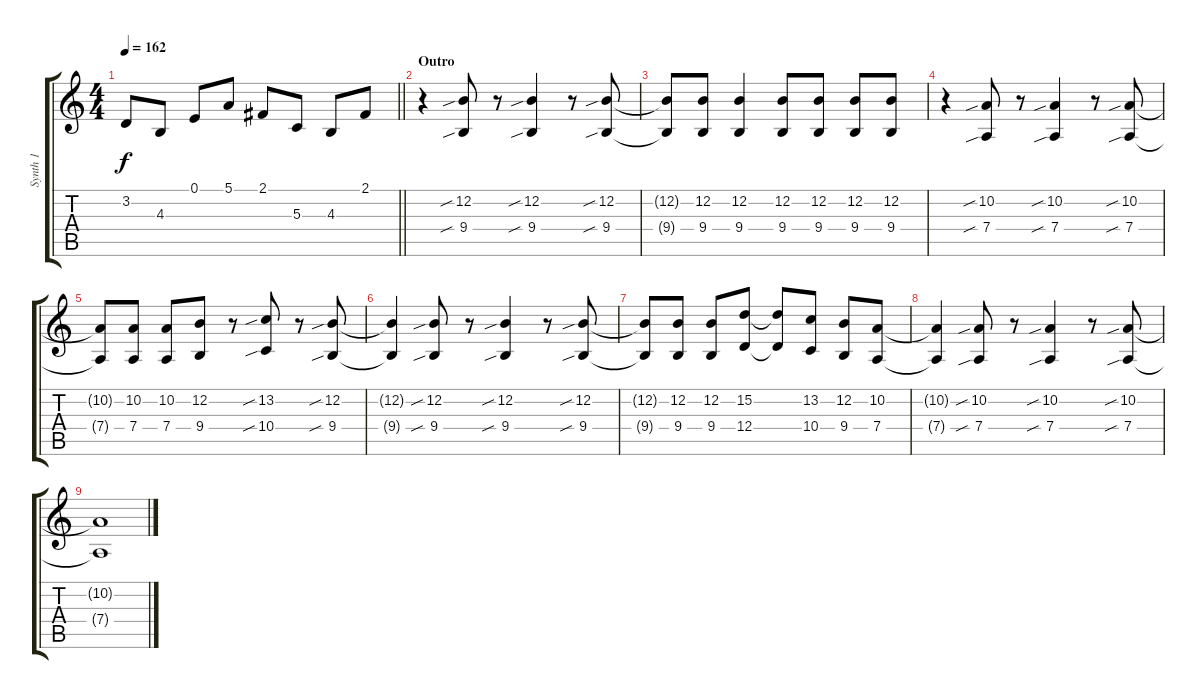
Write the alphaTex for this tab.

\track ("Synth 1" "Synth 1") {instrument lead2sawtooth}
\staff {score tabs}
\tuning (E4 B3 G3 D3 A2 D2) {hide}
\ts (4 4)
\tempo 162
\clef g2
\barLineRight lightlight
\ks c
3.2.8{dy f} 4.3.8 0.1.8 5.1.8 2.1.8 5.3.8 4.3.8 2.1.8 |
\section ("" "Outro")
r.4{volume 10} (12.2{sib} 9.4{sib}).8{volume 11} r.8 (12.2{sib} 9.4{sib}).4 r.8 (12.2{sib} 9.4{sib}).8 |
(12.2{t} 9.4{t}).8 (12.2 9.4).8 (12.2 9.4).4 (12.2 9.4).8 (12.2 9.4).8 (12.2 9.4).8 (12.2 9.4).8 |
r.4 (10.2{sib} 7.4{sib}).8 r.8 (10.2{sib} 7.4{sib}).4 r.8 (10.2{sib} 7.4{sib}).8 |
(10.2{t} 7.4{t}).8 (10.2 7.4).8 (10.2 7.4).8 (12.2 9.4).8 r.8 (13.2{sib} 10.4{sib}).8 r.8 (12.2{sib} 9.4{sib}).8 |
(12.2{t} 9.4{t}).4 (12.2{sib} 9.4{sib}).8 r.8 (12.2{sib} 9.4{sib}).4 r.8 (12.2{sib} 9.4{sib}).8 |
(12.2{t} 9.4{t}).8 (12.2 9.4).8 (12.2 9.4).8 (15.2 12.4).8 (15.2{t} 12.4{t}).8 (13.2 10.4).8 (12.2 9.4).8 (10.2 7.4).8 |
(10.2{t} 7.4{t}).4 (10.2{sib} 7.4{sib}).8 r.8 (10.2{sib} 7.4{sib}).4 r.8 (10.2{sib} 7.4{sib}).8 |
(10.2{t} 7.4{t}).1{volume 1}
